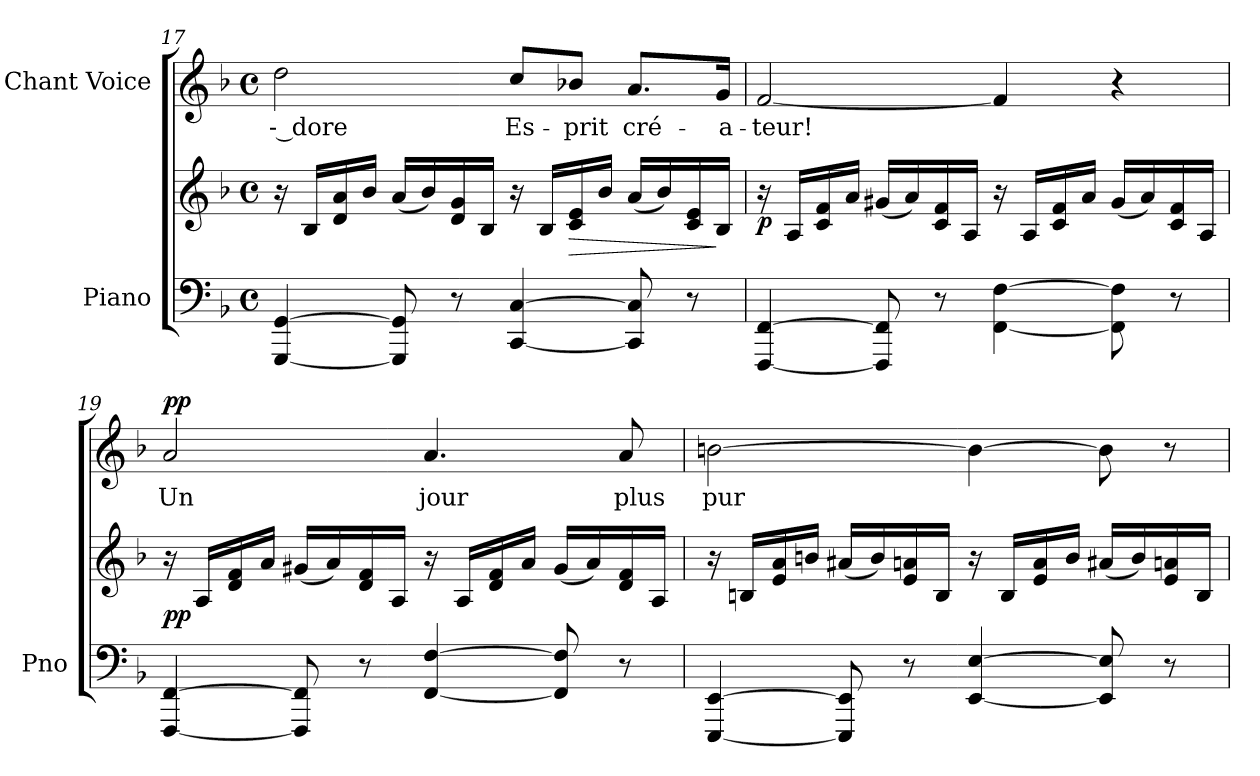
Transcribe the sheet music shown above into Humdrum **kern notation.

**kern	**kern	**dynam	**kern	**text	**dynam
*part2	*part2	*part2	*part1	*part1	*part1
*staff3	*staff2	*staff2/3	*staff1	*staff1	*staff1
*I"Piano	*	*	*I"Chant Voice	*	*
*I'Pno	*	*	*	*	*
*clefF4	*clefG2	*	*clefG2	*	*
*k[b-]	*k[b-]	*	*k[b-]	*	*
*M4/4	*M4/4	*	*M4/4	*	*
*met(c)	*met(c)	*	*met(c)	*	*
=17	=17	=17	=17	=17	=17
[4GGG/ [4GG/	16r	.	2dd\	-- dore	.
.	16B-/LL	.	.	.	.
.	16d/ 16a/	.	.	.	.
.	16b-/JJ	.	.	.	.
8GGG/] 8GG/]	(16a/LL	.	.	.	.
.	16b-/)	.	.	.	.
8r	16d/ 16g/	.	.	.	.
.	16B-/JJ	.	.	.	.
[4CC/ [4C/	16r	.	8cc/L	Es-	.
.	16B-/LL	.	.	.	.
!	!	!LO:HP:b	!	!	!
.	16c/ 16e/	>	8b-X/J	-prit	.
.	16b-/JJ	.	.	.	.
8CC/] 8C/]	(16a/LL	.	8.a/L	cré-	.
.	16b-/)	.	.	.	.
8r	16c/ 16e/	.	.	.	.
.	16B-/JJ	]	16g/Jk	-a-	.
=18	=18	=18	=18	=18	=18
!	!	!LO:DY:b	!	!	!
[4FFF/ [4FF/	16r	p	[2f/	-teur!	.
.	16A/LL	.	.	.	.
.	16c/ 16f/	.	.	.	.
.	16a/JJ	.	.	.	.
8FFF/] 8FF/]	(16g#X/LL	.	.	.	.
.	16a/)	.	.	.	.
8r	16c/ 16f/	.	.	.	.
.	16A/JJ	.	.	.	.
[4FF\ [4F\	16r	.	4f/]	.	.
.	16A/LL	.	.	.	.
.	16c/ 16f/	.	.	.	.
.	16a/JJ	.	.	.	.
8FF\] 8F\]	(16g#/LL	.	4r	.	.
.	16a/)	.	.	.	.
8r	16c/ 16f/	.	.	.	.
.	16A/JJ	.	.	.	.
=19	=19	=19	=19	=19	=19
!	!	!LO:DY:b	!	!	!LO:DY:a
[4FFF/ [4FF/	16r	pp	2a/	Un	pp
.	16A/LL	.	.	.	.
.	16d/ 16f/	.	.	.	.
.	16a/JJ	.	.	.	.
8FFF/] 8FF/]	(16g#X/LL	.	.	.	.
.	16a/)	.	.	.	.
8r	16d/ 16f/	.	.	.	.
.	16A/JJ	.	.	.	.
[4FF/ [4F/	16r	.	4.a/	jour	.
.	16A/LL	.	.	.	.
.	16d/ 16f/	.	.	.	.
.	16a/JJ	.	.	.	.
8FF/] 8F/]	(16g#/LL	.	.	.	.
.	16a/)	.	.	.	.
8r	16d/ 16f/	.	8a/	plus	.
.	16A/JJ	.	.	.	.
=20	=20	=20	=20	=20	=20
[4EEE/ [4EE/	16r	.	[2bn\	pur	.
.	16Bn/LL	.	.	.	.
.	16e/ 16a/	.	.	.	.
.	16bn/JJ	.	.	.	.
8EEE/] 8EE/]	(16a#X/LL	.	.	.	.
.	16b/)	.	.	.	.
8r	16e/ 16an/	.	.	.	.
.	16B/JJ	.	.	.	.
[4EE/ [4E/	16r	.	4b\_	.	.
.	16B/LL	.	.	.	.
.	16e/ 16a/	.	.	.	.
.	16b/JJ	.	.	.	.
8EE/] 8E/]	(16a#X/LL	.	8b\]	.	.
.	16b/)	.	.	.	.
8r	16e/ 16an/	.	8r	.	.
.	16B/JJ	.	.	.	.
=	=	=	=	=	=
*-	*-	*-	*-	*-	*-
